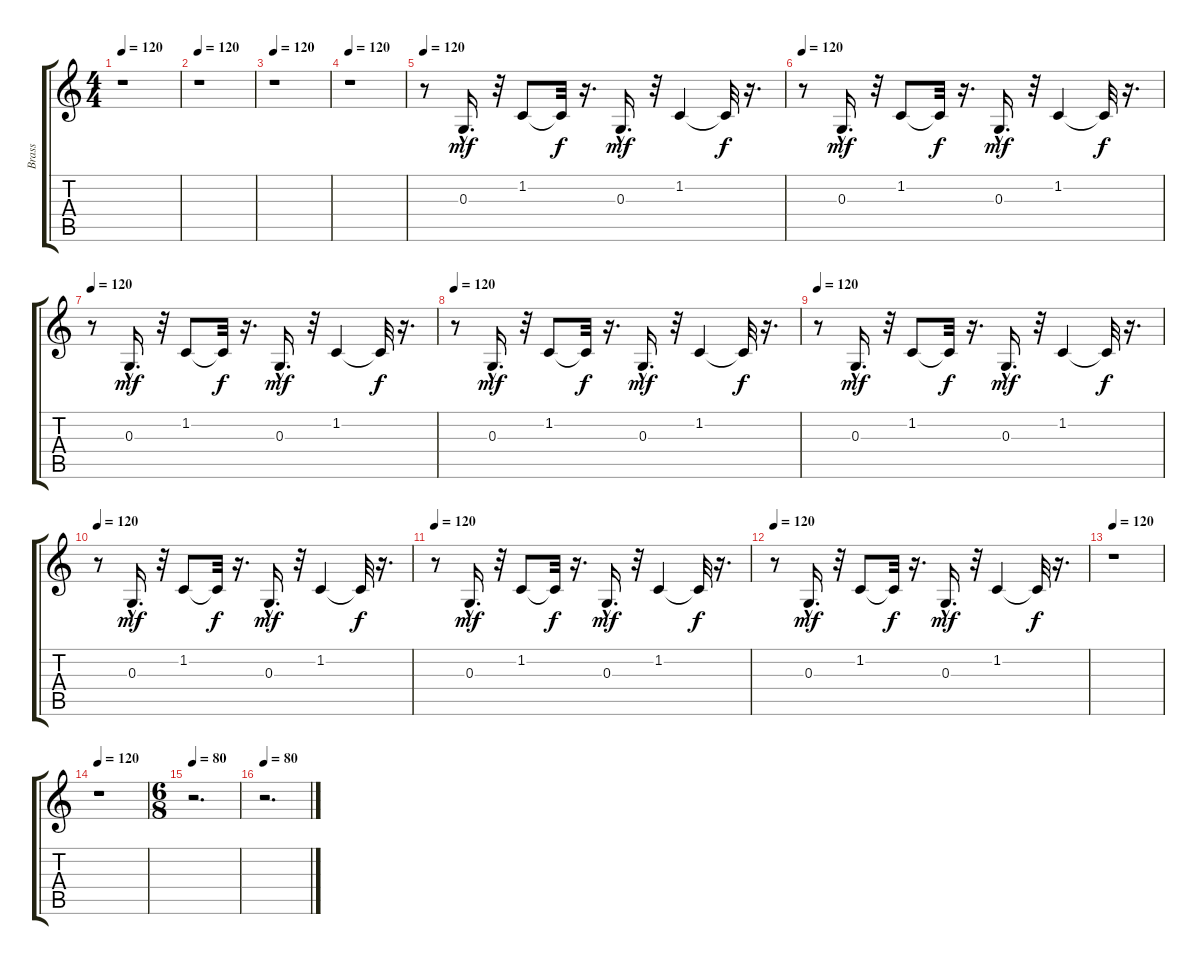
\track ("Brass" "Brass") {instrument brasssection}
\staff {score tabs}
\tuning (E4 B3 G3 D3 A2 E2) {hide}
\ts (4 4)
\tempo 120
\clef g2
\ks c
r.1{dy mf} |
\tempo 120
r.1 |
\tempo 120
r.1 |
\tempo 120
r.1 |
\tempo 120
r.8 0.3{hac}.16{d} r.32 1.2.8 1.2{t}.32{dy f} r.16{d} 0.3{hac}.16{d dy mf} r.32 1.2.4 1.2{t}.32{dy f} r.16{d} |
\tempo 120
r.8 0.3{hac}.16{d dy mf} r.32 1.2.8 1.2{t}.32{dy f} r.16{d} 0.3{hac}.16{d dy mf} r.32 1.2.4 1.2{t}.32{dy f} r.16{d} |
\tempo 120
r.8 0.3{hac}.16{d dy mf} r.32 1.2.8 1.2{t}.32{dy f} r.16{d} 0.3{hac}.16{d dy mf} r.32 1.2.4 1.2{t}.32{dy f} r.16{d} |
\tempo 120
r.8 0.3{hac}.16{d dy mf} r.32 1.2.8 1.2{t}.32{dy f} r.16{d} 0.3{hac}.16{d dy mf} r.32 1.2.4 1.2{t}.32{dy f} r.16{d} |
\tempo 120
r.8 0.3{hac}.16{d dy mf} r.32 1.2.8 1.2{t}.32{dy f} r.16{d} 0.3{hac}.16{d dy mf} r.32 1.2.4 1.2{t}.32{dy f} r.16{d} |
\tempo 120
r.8 0.3{hac}.16{d dy mf} r.32 1.2.8 1.2{t}.32{dy f} r.16{d} 0.3{hac}.16{d dy mf} r.32 1.2.4 1.2{t}.32{dy f} r.16{d} |
\tempo 120
r.8 0.3{hac}.16{d dy mf} r.32 1.2.8 1.2{t}.32{dy f} r.16{d} 0.3{hac}.16{d dy mf} r.32 1.2.4 1.2{t}.32{dy f} r.16{d} |
\tempo 120
r.8 0.3{hac}.16{d dy mf volume 11} r.32 1.2.8{volume 11} 1.2{t}.32{dy f} r.16{d} 0.3{hac}.16{d dy mf volume 11} r.32 1.2.4{volume 11} 1.2{t}.32{dy f} r.16{d} |
\tempo 120
r.1 |
\tempo 120
r.1 |
\ts (6 8)
\tempo 80
r.2{d} |
\tempo 80
r.2{d}
